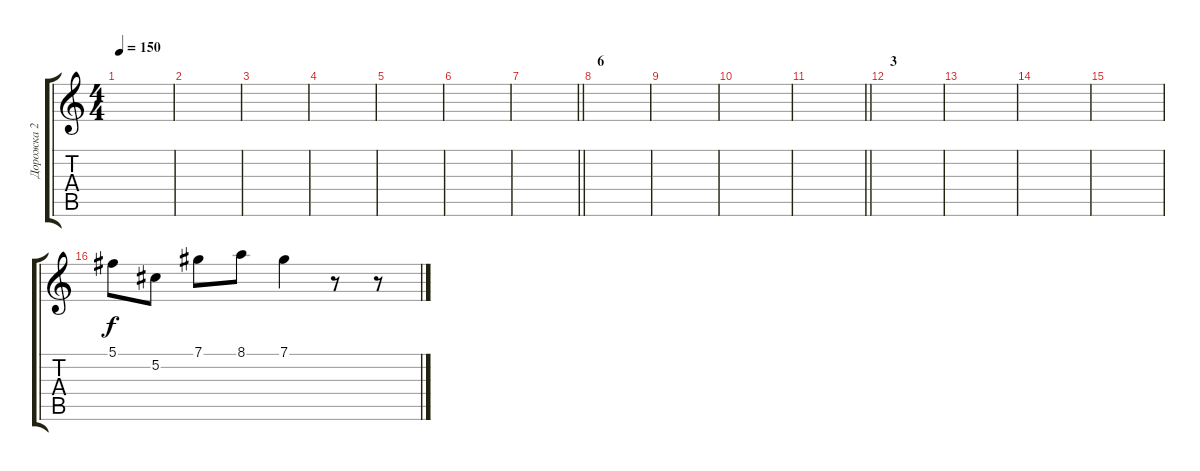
\track ("Дорожка 2" "Дорожка 2") {instrument distortionguitar}
\staff {score tabs}
\tuning (Db4 Ab3 E3 B2 Gb2 B1) {hide}
\ts (4 4)
\tempo 150
\clef g2
\ks c
|
|
|
|
|
|
\barLineRight lightlight
|
\section ("" "6")
|
|
|
\barLineRight lightlight
|
\section ("" "3")
|
|
|
|
5.1.8 5.2.8 7.1.8 8.1.8 7.1.4 r.8 r.8
